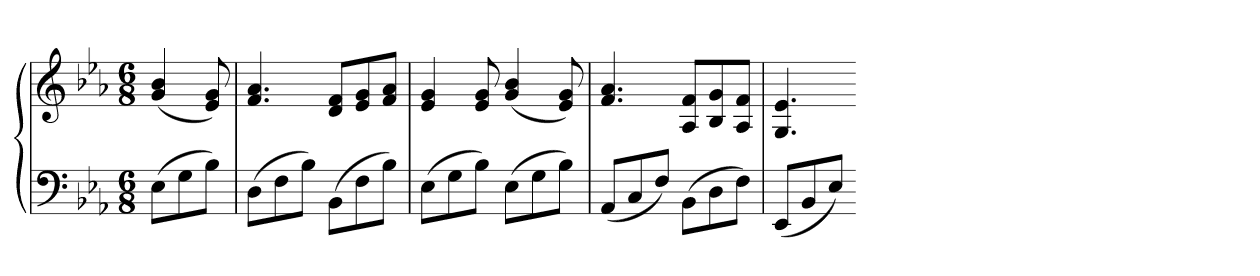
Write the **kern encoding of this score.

**kern	**kern
*part1	*part1
*staff2	*staff1
*clefF4	*clefG2
*k[b-e-a-]	*k[b-e-a-]
*M6/8	*M6/8
=	=
(8E-L	(4g 4b-
8G	.
8B-J)	8e- 8g)
=174	=174
(8DL	4.f 4.a-
8F	.
8B-J)	.
(8BB-L	8d 8fL
8F	8e- 8g
8B-J)	8f 8a-J
=175	=175
(8E-L	4e- 4g
8G	.
8B-J)	8e- 8g
(8E-L	(4g 4b-
8G	.
8B-J)	8e- 8g)
=176	=176
(8AA-L	4.f 4.a-
8C	.
8FJ)	.
(8BB-L	8A- 8fL
8D	8B- 8g
8FJ)	8A- 8fJ
=177	=177
(8EE-L	4.G 4.e-
8BB-	.
8E-J)	.
=-	=-
*-	*-
